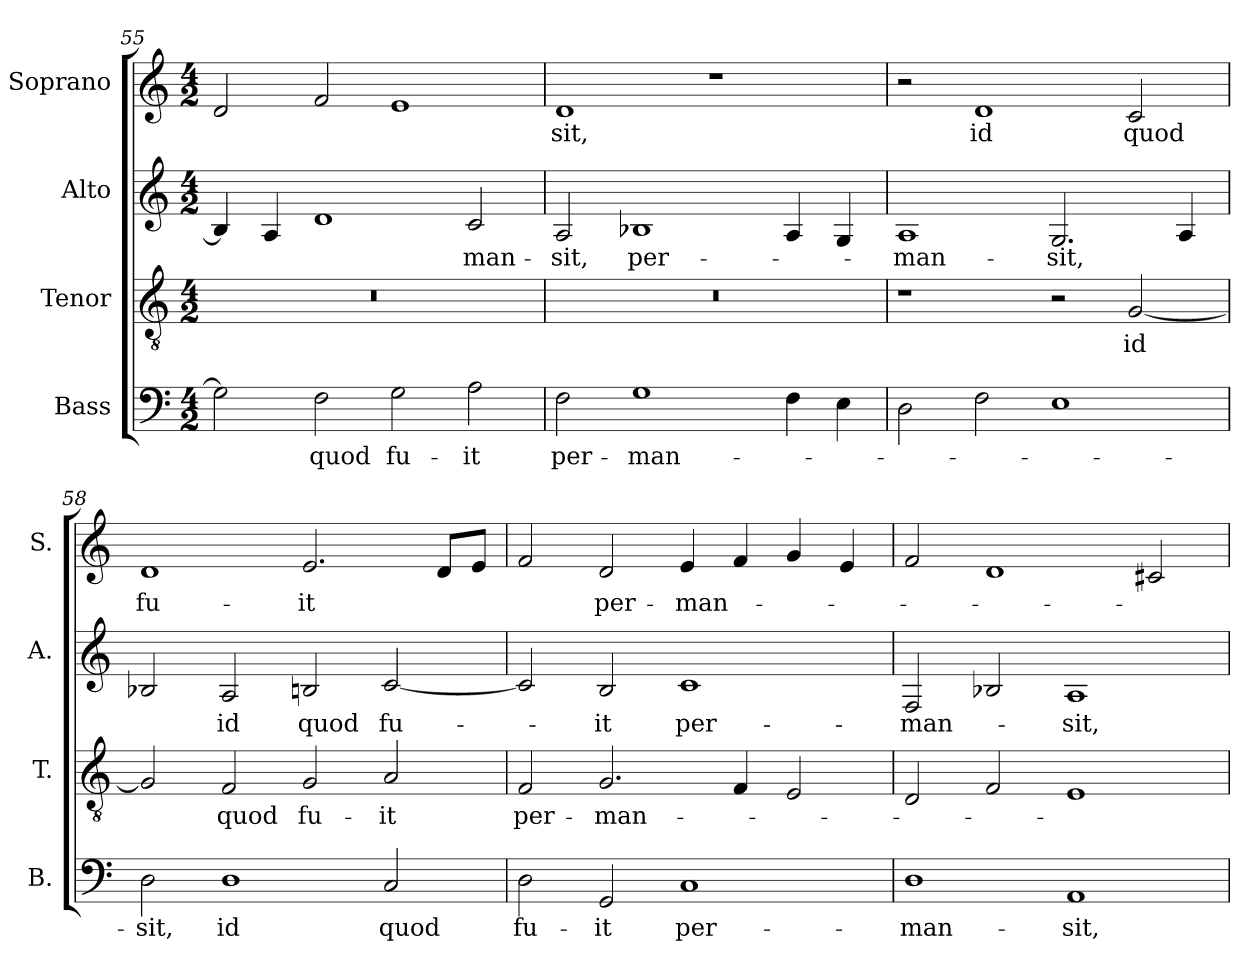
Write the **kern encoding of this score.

**kern	**text	**kern	**text	**kern	**text	**kern	**text
*part4	*part4	*part3	*part3	*part2	*part2	*part1	*part1
*staff4	*staff4	*staff3	*staff3	*staff2	*staff2	*staff1	*staff1
*I"Bass	*	*I"Tenor	*	*I"Alto	*	*I"Soprano	*
*I'B.	*	*I'T.	*	*I'A.	*	*I'S.	*
*clefF4	*	*clefGv2	*	*clefG2	*	*clefG2	*
*	*	*ITrd7c12	*	*	*	*	*
*k[]	*	*k[]	*	*k[]	*	*k[]	*
*C:	*	*C:	*	*C:	*	*C:	*
*M4/2	*	*M4/2	*	*M4/2	*	*M4/2	*
=55	=55	=55	=55	=55	=55	=55	=55
!	!	!LO:N:vis=1	!	!	!	!	!
2Gi\]	.	0r	.	4B-i/]	.	2di/	.
.	.	.	.	4Ai/	.	.	.
!	!LO:LY:b:color=#000000	!	!	!	!	!	!
2Fi\	quod	.	.	1di	.	2fi/	.
!	!LO:LY:b:color=#000000	!	!	!	!	!	!
2Gi\	fu-	.	.	.	.	1ei	.
!	!LO:LY:b:color=#000000	!	!	!	!	!	!
!	!	!	!	!	!LO:LY:b:color=#000000	!	!
2Ai\	-it	.	.	2ci/	-man-	.	.
=56	=56	=56	=56	=56	=56	=56	=56
!	!LO:LY:b:color=#000000	!LO:N:vis=1	!	!	!	!	!
!	!	!	!	!	!LO:LY:b:color=#000000	!	!
!	!	!	!	!	!	!	!LO:LY:b:color=#000000
2Fi\	per-	0r	.	2Ai/	-sit,	1di	-sit,
!	!LO:LY:b:color=#000000	!	!	!	!	!	!
!	!	!	!	!	!LO:LY:b:color=#000000	!	!
1Gi	-man-	.	.	1B-Xi	per-	.	.
.	.	.	.	.	.	1r	.
4Fi\	.	.	.	4Ai/	.	.	.
4Ei\	.	.	.	4Gi/	.	.	.
=57	=57	=57	=57	=57	=57	=57	=57
!	!	!	!	!	!LO:LY:b:color=#000000	!	!
2Di\	.	1r	.	1Ai	-man-	2r	.
!	!	!	!	!	!	!	!LO:LY:b:color=#000000
2Fi\	.	.	.	.	.	1di	id
!	!	!	!	!	!LO:LY:b:color=#000000	!	!
1Ei	.	2r	.	2.Gi/	-sit,	.	.
!	!	!	!LO:LY:b:color=#000000	!	!	!	!
!	!	!	!	!	!	!	!LO:LY:b:color=#000000
.	.	[2GGi/	id	.	.	2ci/	quod
.	.	.	.	4Ai/	.	.	.
=58	=58	=58	=58	=58	=58	=58	=58
!	!LO:LY:b:color=#000000	!	!	!	!	!	!
!	!	!	!	!	!	!	!LO:LY:b:color=#000000
2Di\	-sit,	2GGi/]	.	2B-Xi/	.	1di	fu-
!	!LO:LY:b:color=#000000	!	!	!	!	!	!
!	!	!	!LO:LY:b:color=#000000	!	!	!	!
!	!	!	!	!	!LO:LY:b:color=#000000	!	!
1Di	id	2FFi/	quod	2Ai/	id	.	.
!	!	!	!LO:LY:b:color=#000000	!	!	!	!
!	!	!	!	!	!LO:LY:b:color=#000000	!	!
!	!	!	!	!	!	!	!LO:LY:b:color=#000000
.	.	2GGi/	fu-	2Bni/	quod	2.ei/	-it
!	!LO:LY:b:color=#000000	!	!	!	!	!	!
!	!	!	!LO:LY:b:color=#000000	!	!	!	!
!	!	!	!	!	!LO:LY:b:color=#000000	!	!
2Ci/	quod	2AAi/	-it	[2ci/	fu-	.	.
.	.	.	.	.	.	8di/L	.
.	.	.	.	.	.	8ei/J	.
=59	=59	=59	=59	=59	=59	=59	=59
!	!LO:LY:b:color=#000000	!	!	!	!	!	!
!	!	!	!LO:LY:b:color=#000000	!	!	!	!
2Di\	fu-	2FFi/	per-	2ci/]	.	2fi/	.
!	!LO:LY:b:color=#000000	!	!	!	!	!	!
!	!	!	!LO:LY:b:color=#000000	!	!	!	!
!	!	!	!	!	!LO:LY:b:color=#000000	!	!
!	!	!	!	!	!	!	!LO:LY:b:color=#000000
2GGi/	-it	2.GGi/	-man-	2Bi/	-it	2di/	per-
!	!LO:LY:b:color=#000000	!	!	!	!	!	!
!	!	!	!	!	!LO:LY:b:color=#000000	!	!
!	!	!	!	!	!	!	!LO:LY:b:color=#000000
1Ci	per-	.	.	1ci	per-	4ei/	-man-
.	.	4FFi/	.	.	.	4fi/	.
.	.	2EEi/	.	.	.	4gi/	.
.	.	.	.	.	.	4ei/	.
!!LO:PB:g=z
=60	=60	=60	=60	=60	=60	=60	=60
!	!LO:LY:b:color=#000000	!	!	!	!	!	!
!	!	!	!	!	!LO:LY:b:color=#000000	!	!
1Di	-man-	2DDi/	.	2Fi/	-man-	2fi/	.
.	.	2FFi/	.	2B-Xi/	.	1di	.
!	!LO:LY:b:color=#000000	!	!	!	!	!	!
!	!	!	!	!	!LO:LY:b:color=#000000	!	!
1AAi	-sit,	1EEi	.	1Ai	-sit,	.	.
.	.	.	.	.	.	2c#Xi/	.
=	=	=	=	=	=	=	=
*-	*-	*-	*-	*-	*-	*-	*-
